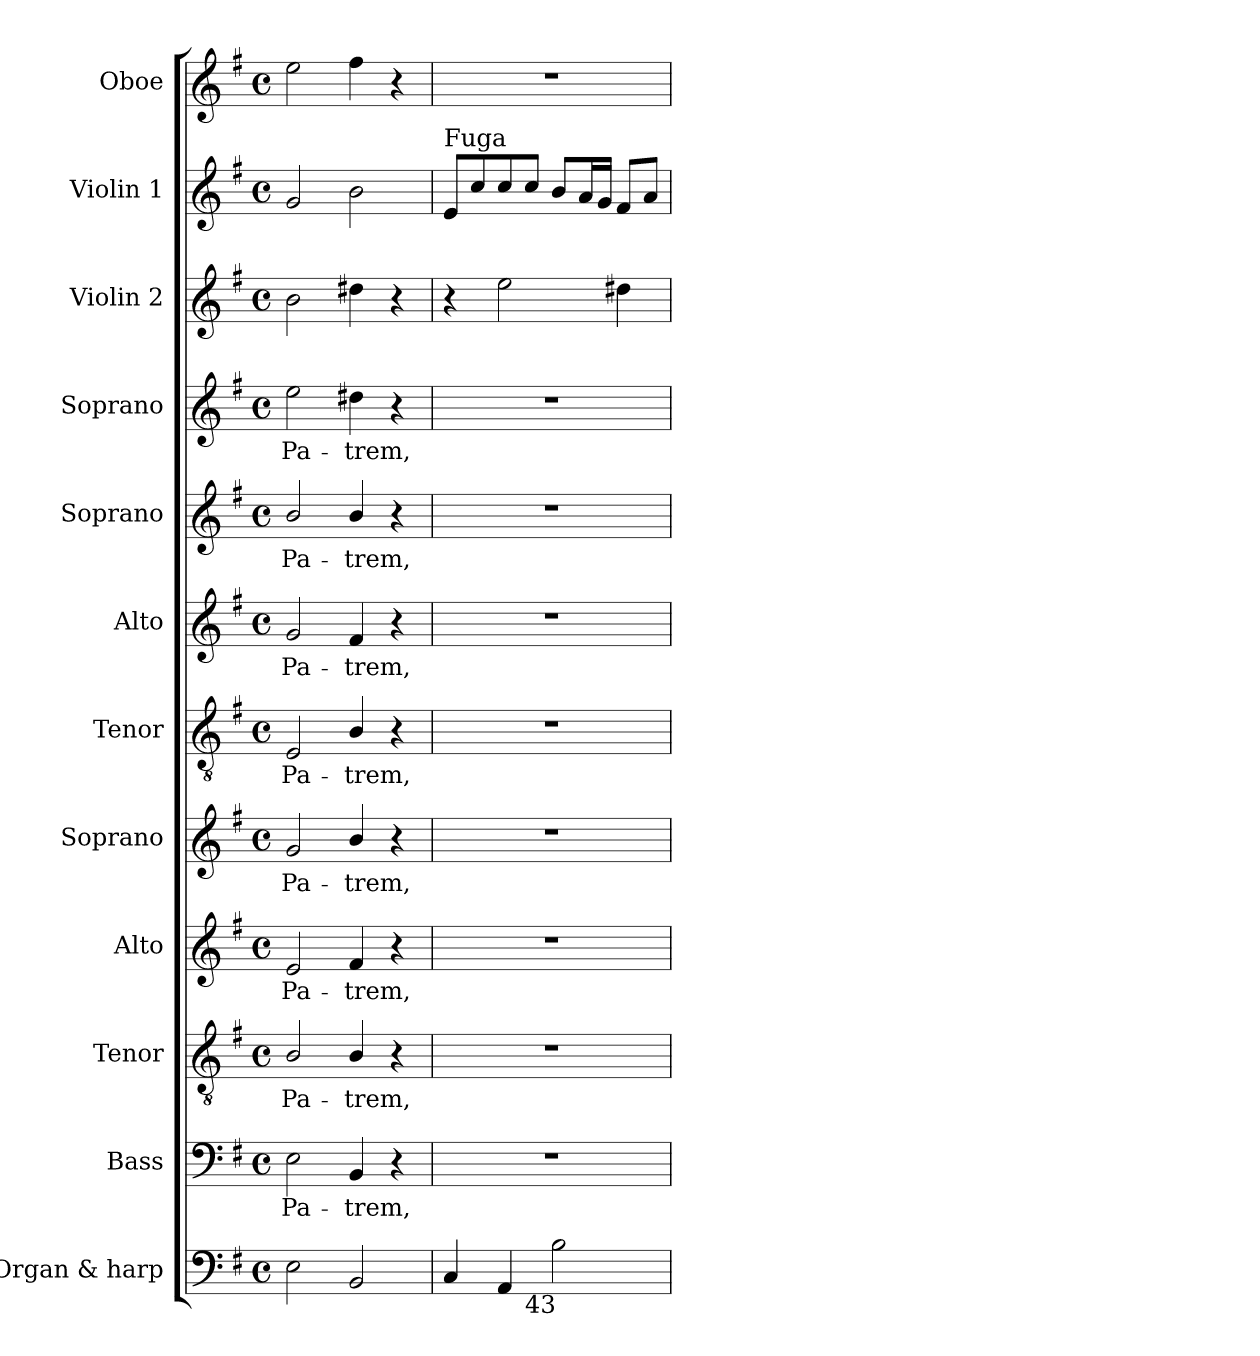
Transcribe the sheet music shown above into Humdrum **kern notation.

**kern	**kern	**text	**kern	**text	**kern	**text	**kern	**text	**kern	**text	**kern	**text	**kern	**text	**kern	**text	**kern	**kern	**kern
*part12	*part11	*part11	*part10	*part10	*part9	*part9	*part8	*part8	*part7	*part7	*part6	*part6	*part5	*part5	*part4	*part4	*part3	*part2	*part1
*staff12	*staff11	*staff11	*staff10	*staff10	*staff9	*staff9	*staff8	*staff8	*staff7	*staff7	*staff6	*staff6	*staff5	*staff5	*staff4	*staff4	*staff3	*staff2	*staff1
*I"Organ & harp	*I"Bass	*	*I"Tenor	*	*I"Alto	*	*I"Soprano	*	*I"Tenor	*	*I"Alto	*	*I"Soprano	*	*I"Soprano	*	*I"Violin 2	*I"Violin 1	*I"Oboe
*I'Org. & harp	*I'B.	*	*I'T.	*	*I'A.	*	*I'S.	*	*I'T.	*	*I'A.	*	*I'S.	*	*I'S.	*	*I'Vln. 2	*I'Vln. 1	*I'Ob.
!!LO:PB:g=z
*clefF4	*clefF4	*	*clefGv2	*	*clefG2	*	*clefG2	*	*clefGv2	*	*clefG2	*	*clefG2	*	*clefG2	*	*clefG2	*clefG2	*clefG2
*	*	*	*ITrd7c12	*	*	*	*	*	*ITrd7c12	*	*	*	*	*	*	*	*	*	*
*k[f#]	*k[f#]	*	*k[f#]	*	*k[f#]	*	*k[f#]	*	*k[f#]	*	*k[f#]	*	*k[f#]	*	*k[f#]	*	*k[f#]	*k[f#]	*k[f#]
*G:	*G:	*	*G:	*	*G:	*	*G:	*	*G:	*	*G:	*	*G:	*	*G:	*	*G:	*G:	*G:
*M4/4	*M4/4	*	*M4/4	*	*M4/4	*	*M4/4	*	*M4/4	*	*M4/4	*	*M4/4	*	*M4/4	*	*M4/4	*M4/4	*M4/4
*met(c)	*met(c)	*	*met(c)	*	*met(c)	*	*met(c)	*	*met(c)	*	*met(c)	*	*met(c)	*	*met(c)	*	*met(c)	*met(c)	*met(c)
=1	=1	=1	=1	=1	=1	=1	=1	=1	=1	=1	=1	=1	=1	=1	=1	=1	=1	=1	=1
!	!	!LO:LY:b:color=#000000	!	!	!	!	!	!	!	!	!	!	!	!	!	!	!	!	!
!	!	!	!	!LO:LY:b:color=#000000	!	!	!	!	!	!	!	!	!	!	!	!	!	!	!
!	!	!	!	!	!	!LO:LY:b:color=#000000	!	!	!	!	!	!	!	!	!	!	!	!	!
!	!	!	!	!	!	!	!	!LO:LY:b:color=#000000	!	!	!	!	!	!	!	!	!	!	!
!	!	!	!	!	!	!	!	!	!	!LO:LY:b:color=#000000	!	!	!	!	!	!	!	!	!
!	!	!	!	!	!	!	!	!	!	!	!	!LO:LY:b:color=#000000	!	!	!	!	!	!	!
!	!	!	!	!	!	!	!	!	!	!	!	!	!	!LO:LY:b:color=#000000	!	!	!	!	!
!	!	!	!	!	!	!	!	!	!	!	!	!	!	!	!	!LO:LY:b:color=#000000	!	!	!
2Ei\	2Ei\	Pa-	2BBi/	Pa-	2ei/	Pa-	2gi/	Pa-	2EEi/	Pa-	2gi/	Pa-	2bi/	Pa-	2eei\	Pa-	2bi\	2gi/	2eei\
!	!	!LO:LY:b:color=#000000	!	!	!	!	!	!	!	!	!	!	!	!	!	!	!	!	!
!	!	!	!	!LO:LY:b:color=#000000	!	!	!	!	!	!	!	!	!	!	!	!	!	!	!
!	!	!	!	!	!	!LO:LY:b:color=#000000	!	!	!	!	!	!	!	!	!	!	!	!	!
!	!	!	!	!	!	!	!	!LO:LY:b:color=#000000	!	!	!	!	!	!	!	!	!	!	!
!	!	!	!	!	!	!	!	!	!	!LO:LY:b:color=#000000	!	!	!	!	!	!	!	!	!
!	!	!	!	!	!	!	!	!	!	!	!	!LO:LY:b:color=#000000	!	!	!	!	!	!	!
!	!	!	!	!	!	!	!	!	!	!	!	!	!	!LO:LY:b:color=#000000	!	!	!	!	!
!	!	!	!	!	!	!	!	!	!	!	!	!	!	!	!	!LO:LY:b:color=#000000	!	!	!
2BBi/	4BBi/	-trem,	4BBi/	-trem,	4f#i/	-trem,	4bi/	-trem,	4BBi/	-trem,	4f#i/	-trem,	4bi/	-trem,	4dd#Xi\	-trem,	4dd#Xi\	2bi\	4ff#i\
.	4r	.	4r	.	4r	.	4r	.	4r	.	4r	.	4r	.	4r	.	4r	.	4r
=2	=2	=2	=2	=2	=2	=2	=2	=2	=2	=2	=2	=2	=2	=2	=2	=2	=2	=2	=2
!	!	!	!	!	!	!	!	!	!	!	!	!	!	!	!	!	!	!LO:TX:a:t=Fuga	!
*^	*	*	*	*	*	*	*	*	*	*	*	*	*	*	*	*	*	*	*
4Ci/	4.ryy	1r	.	1r	.	1r	.	1r	.	1r	.	1r	.	1r	.	1r	.	4r	8ei/L	1r
.	.	.	.	.	.	.	.	.	.	.	.	.	.	.	.	.	.	.	8cci/	.
4AAi/	.	.	.	.	.	.	.	.	.	.	.	.	.	.	.	.	.	2eei\	8cci/	.
!	!LO:TX:b:t=43	!	!	!	!	!	!	!	!	!	!	!	!	!	!	!	!	!	!	!
.	2ryy	.	.	.	.	.	.	.	.	.	.	.	.	.	.	.	.	.	8cci/J	.
2Bi\	.	.	.	.	.	.	.	.	.	.	.	.	.	.	.	.	.	.	8bi/L	.
.	.	.	.	.	.	.	.	.	.	.	.	.	.	.	.	.	.	.	16ai/L	.
.	.	.	.	.	.	.	.	.	.	.	.	.	.	.	.	.	.	.	16gi/JJ	.
.	.	.	.	.	.	.	.	.	.	.	.	.	.	.	.	.	.	4dd#Xi\	8f#i/L	.
.	8ryy	.	.	.	.	.	.	.	.	.	.	.	.	.	.	.	.	.	8ai/J	.
*v	*v	*	*	*	*	*	*	*	*	*	*	*	*	*	*	*	*	*	*	*
=	=	=	=	=	=	=	=	=	=	=	=	=	=	=	=	=	=	=	=
*-	*-	*-	*-	*-	*-	*-	*-	*-	*-	*-	*-	*-	*-	*-	*-	*-	*-	*-	*-
